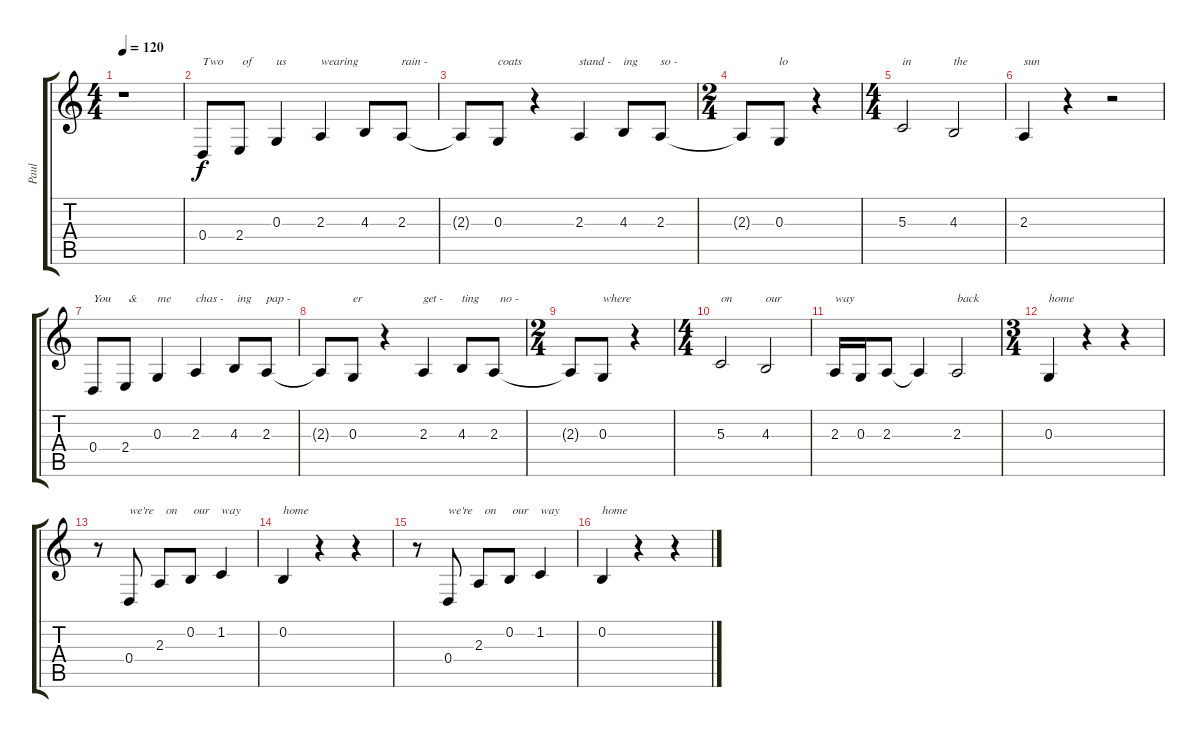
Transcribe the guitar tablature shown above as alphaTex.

\track ("Paul" "Paul") {instrument clarinet}
\staff {score tabs}
\tuning (E4 B3 G3 D3 A2 E2) {hide}
\ts (4 4)
\tempo 120
\clef g2
\ks c
r.1{dy f} |
0.4.8{txt "Two"} 2.4.8{txt " of"} 0.3.4{txt "us"} 2.3.4{txt "wearing"} 4.3.8 2.3.8{txt "rain -"} |
2.3{t}.8 0.3.8{txt "coats"} r.4 2.3.4{txt "stand -"} 4.3.8{txt "ing"} 2.3.8{txt "so -"} |
\ts (2 4)
2.3{t}.8 0.3.8{txt "lo"} r.4 |
\ts (4 4)
5.3.2{txt "in"} 4.3.2{txt "the"} |
2.3.4{txt "sun"} r.4 r.2 |
0.4.8{txt "You"} 2.4.8{txt " &"} 0.3.4{txt "me"} 2.3.4{txt "chas -"} 4.3.8{txt " ing"} 2.3.8{txt "pap -"} |
2.3{t}.8 0.3.8{txt "er"} r.4 2.3.4{txt "get -"} 4.3.8{txt "ting"} 2.3.8{txt "  no -"} |
\ts (2 4)
2.3{t}.8 0.3.8{txt "where"} r.4 |
\ts (4 4)
5.3.2{txt "on"} 4.3.2{txt "our"} |
2.3.16{txt "way"} 0.3.16 2.3.8 2.3{t}.4 2.3.2{txt "back"} |
\ts (3 4)
0.3.4{txt "home"} r.4 r.4 |
r.8 0.4.8{txt "we're"} 2.3.8{txt "  on"} 0.2.8{txt " our"} 1.2.4{txt "way"} |
0.2.4{txt "home"} r.4 r.4 |
r.8 0.4.8{txt "we're"} 2.3.8{txt "  on"} 0.2.8{txt " our"} 1.2.4{txt "way"} |
0.2.4{txt "home"} r.4 r.4
